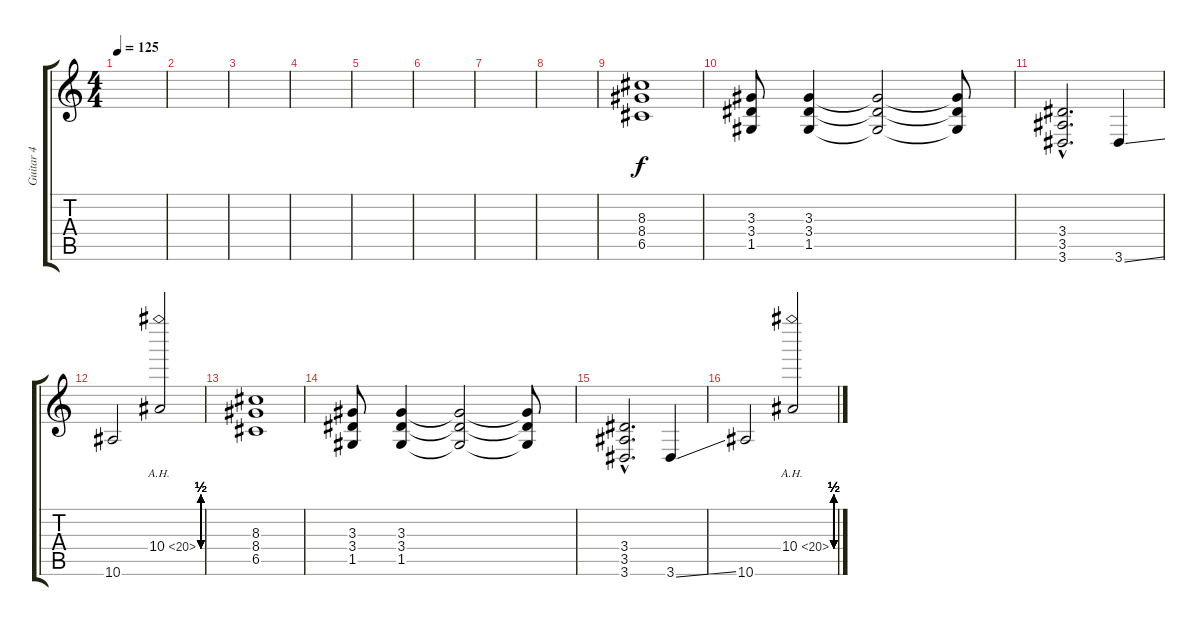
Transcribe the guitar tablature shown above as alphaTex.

\track ("Guitar 4" "Guitar 4") {instrument overdrivenguitar}
\staff {score tabs}
\tuning (D4 A3 F3 C3 G2 C2) {hide}
\ts (4 4)
\tempo 125
\clef g2
\ks c
|
|
|
|
|
|
|
|
(8.3 8.4 6.5).1 |
(3.3 3.4 1.5).8 (3.3 3.4 1.5).4 (3.3{t} 3.4{t} 1.5{t}).2 (3.3{t} 3.4{t} 1.5{t}).8 |
(3.4{hac} 3.5{hac} 3.6{hac}).2{d} 3.6{ss}.4 |
10.6.2 10.4{be (custom 0 0 5 2 10 0 15 2 20 0 25 2 30 0 35 2 40 0 45 2 50 0 55 2 60 0) ah 10}.2 |
(8.3 8.4 6.5).1 |
(3.3 3.4 1.5).8 (3.3 3.4 1.5).4 (3.3{t} 3.4{t} 1.5{t}).2 (3.3{t} 3.4{t} 1.5{t}).8 |
(3.4{hac} 3.5{hac} 3.6{hac}).2{d} 3.6{ss}.4 |
10.6.2 10.4{be (custom 0 0 5 2 10 0 15 2 20 0 25 2 30 0 35 2 40 0 45 2 50 0 55 2 60 0) ah 10}.2
